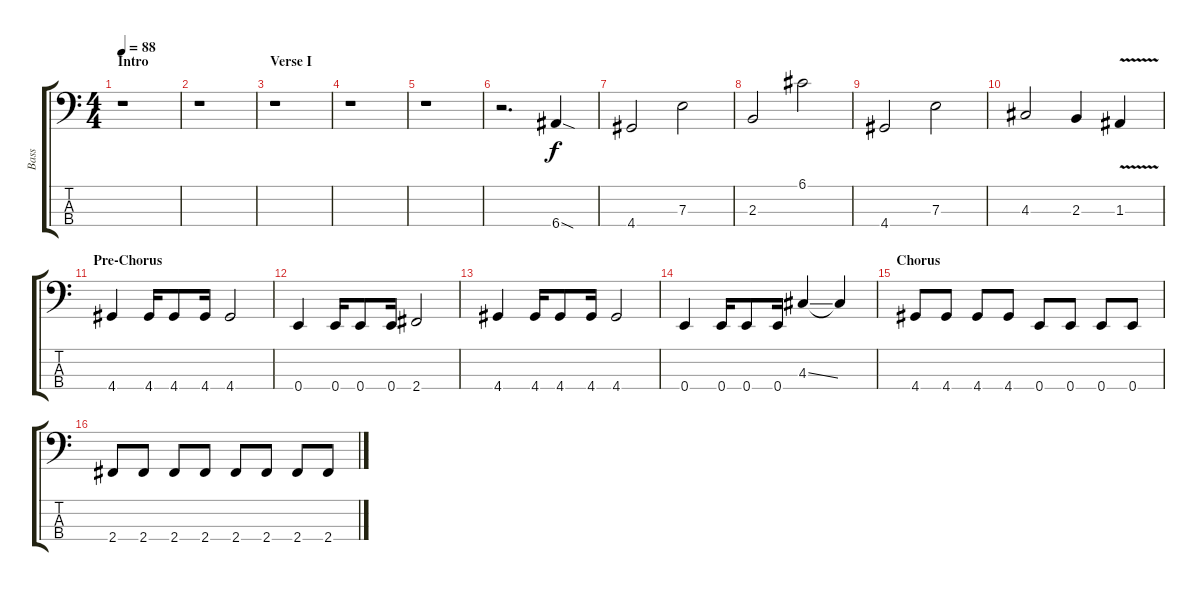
\track ("Bass" "Bass") {instrument electricbassfinger}
\staff {score tabs}
\tuning (G2 D2 A1 E1) {hide}
\ts (4 4)
\section ("" "Intro")
\tempo 88
\clef f4
\ks c
r.1{dy f instrument electricbassfinger} |
r.1 |
\section ("" "Verse I")
r.1 |
r.1 |
r.1 |
r.2{d} 6.4{sod}.4 |
4.4.2 7.3.2 |
2.3.2 6.1.2 |
4.4.2 7.3.2 |
4.3.2 2.3.4 1.3{v}.4 |
\section ("" "Pre-Chorus")
4.4.4 4.4.16 4.4.8 4.4.16 4.4.2 |
0.4.4 0.4.16 0.4.8 0.4.16 2.4.2 |
4.4.4 4.4.16 4.4.8 4.4.16 4.4.2 |
0.4.4 0.4.16 0.4.8 0.4.16 4.3{ss}.4 4.3{t}.4 |
\section ("" "Chorus")
4.4.8 4.4.8 4.4.8 4.4.8 0.4.8 0.4.8 0.4.8 0.4.8 |
2.4.8 2.4.8 2.4.8 2.4.8 2.4.8 2.4.8 2.4.8 2.4.8
